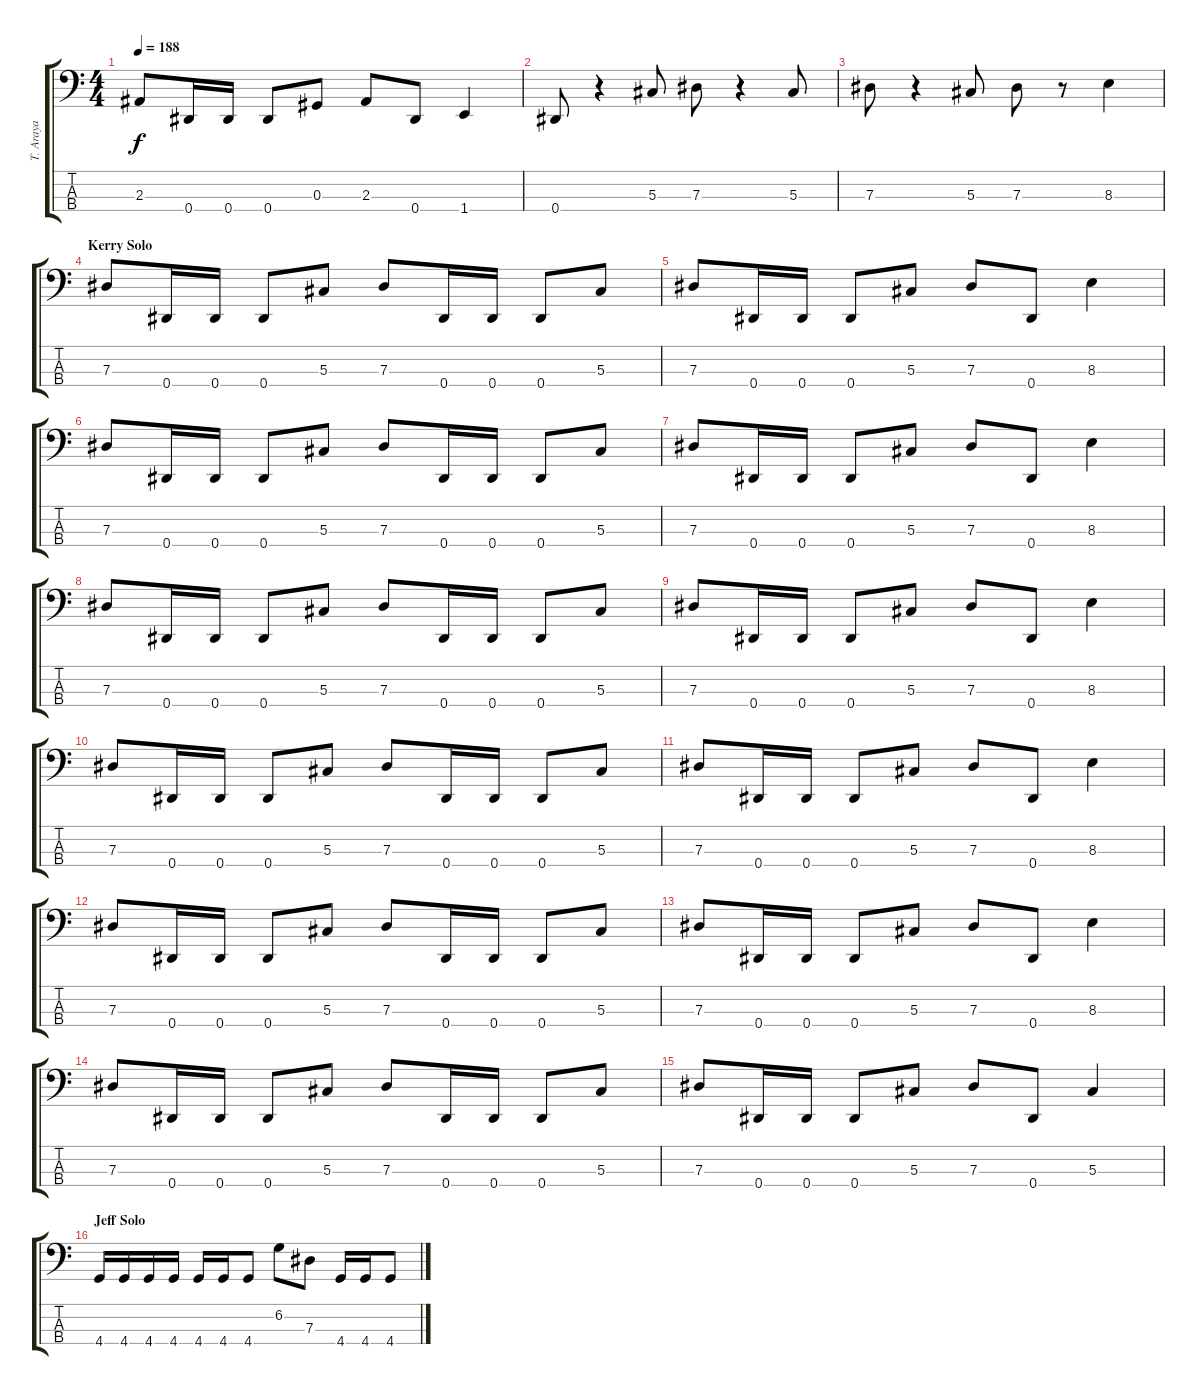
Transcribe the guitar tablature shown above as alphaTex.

\track ("T. Araya" "T. Araya") {instrument electricbasspick}
\staff {score tabs}
\tuning (Gb2 Db2 Ab1 Eb1) {hide}
\ts (4 4)
\tempo 188
\clef f4
\ks c
2.3.8{dy f} 0.4.16 0.4.16 0.4.8 0.3.8 2.3.8 0.4.8 1.4.4 |
0.4.8 r.4 5.3.8 7.3.8 r.4 5.3.8 |
7.3.8 r.4 5.3.8 7.3.8 r.8 8.3.4 |
\section ("" "Kerry Solo")
7.3.8 0.4.16 0.4.16 0.4.8 5.3.8 7.3.8 0.4.16 0.4.16 0.4.8 5.3.8 |
7.3.8 0.4.16 0.4.16 0.4.8 5.3.8 7.3.8 0.4.8 8.3.4 |
7.3.8 0.4.16 0.4.16 0.4.8 5.3.8 7.3.8 0.4.16 0.4.16 0.4.8 5.3.8 |
7.3.8 0.4.16 0.4.16 0.4.8 5.3.8 7.3.8 0.4.8 8.3.4 |
7.3.8 0.4.16 0.4.16 0.4.8 5.3.8 7.3.8 0.4.16 0.4.16 0.4.8 5.3.8 |
7.3.8 0.4.16 0.4.16 0.4.8 5.3.8 7.3.8 0.4.8 8.3.4 |
7.3.8 0.4.16 0.4.16 0.4.8 5.3.8 7.3.8 0.4.16 0.4.16 0.4.8 5.3.8 |
7.3.8 0.4.16 0.4.16 0.4.8 5.3.8 7.3.8 0.4.8 8.3.4 |
7.3.8 0.4.16 0.4.16 0.4.8 5.3.8 7.3.8 0.4.16 0.4.16 0.4.8 5.3.8 |
7.3.8 0.4.16 0.4.16 0.4.8 5.3.8 7.3.8 0.4.8 8.3.4 |
7.3.8 0.4.16 0.4.16 0.4.8 5.3.8 7.3.8 0.4.16 0.4.16 0.4.8 5.3.8 |
7.3.8 0.4.16 0.4.16 0.4.8 5.3.8 7.3.8 0.4.8 5.3.4 |
\section ("" "Jeff Solo")
4.4.16 4.4.16 4.4.16 4.4.16 4.4.16 4.4.16 4.4.8 6.2.8 7.3.8 4.4.16 4.4.16 4.4.8
